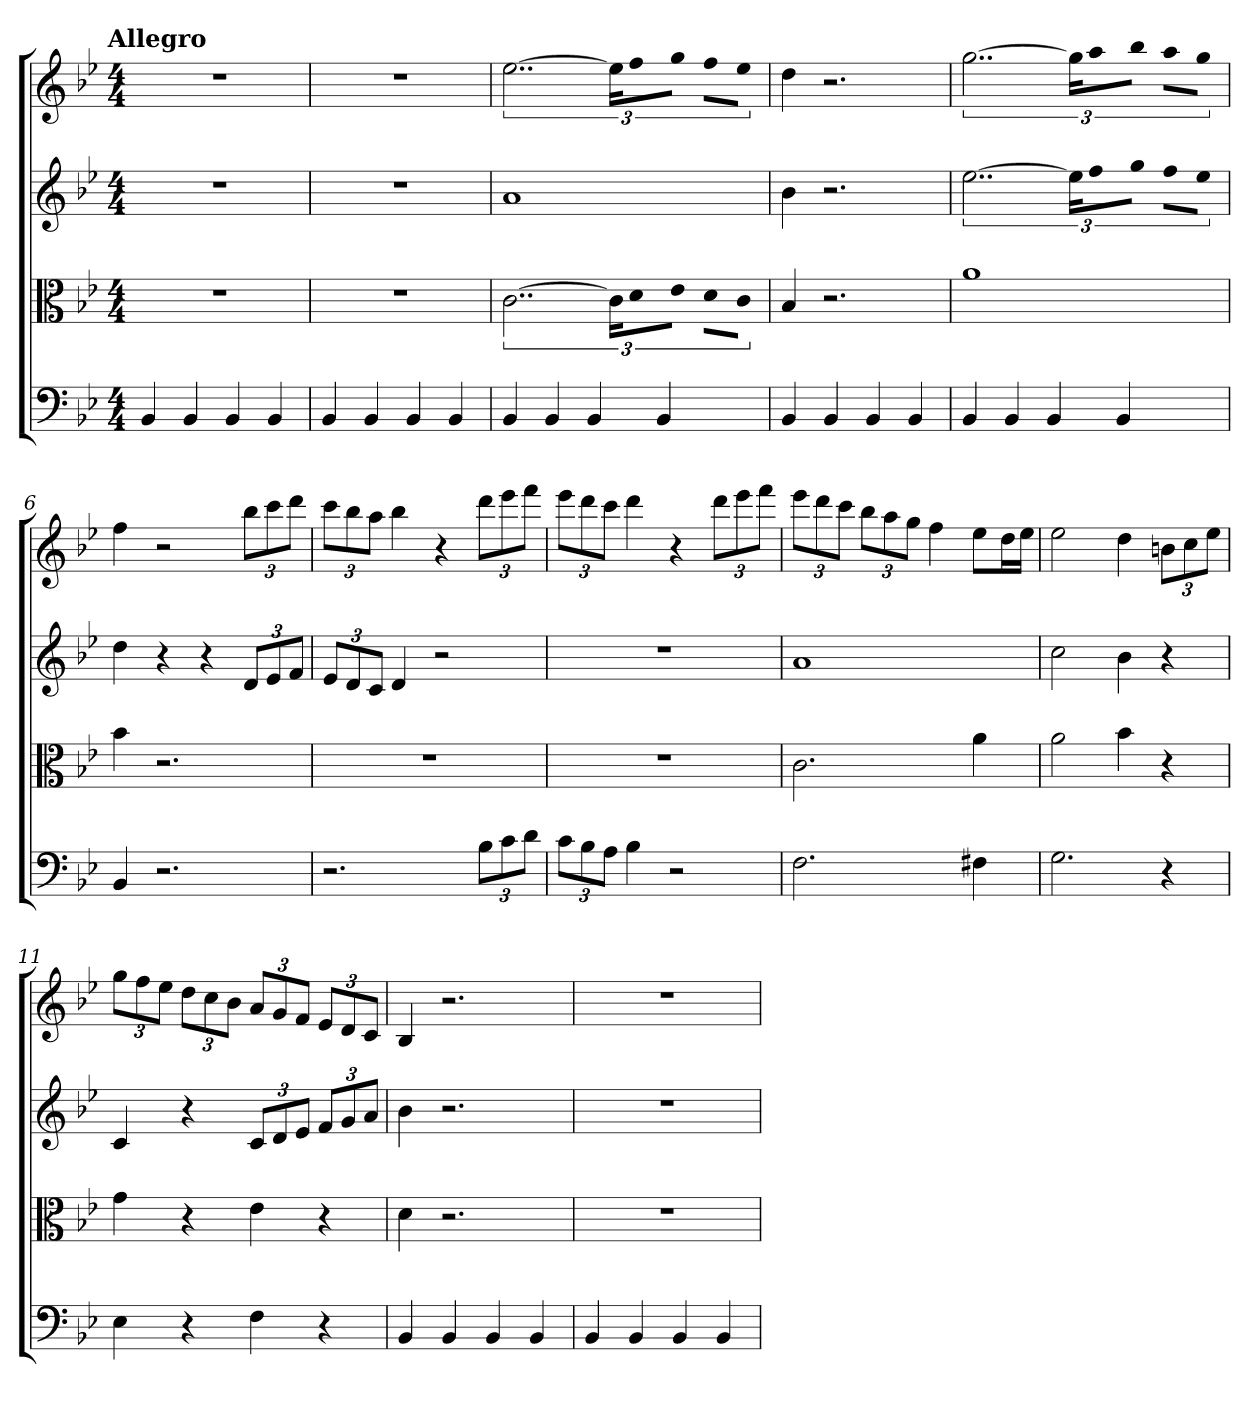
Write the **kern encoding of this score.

**kern	**kern	**kern	**kern
*part4	*part3	*part2	*part1
*staff4	*staff3	*staff2	*staff1
*clefF4	*clefC3	*	*
*k[b-e-]	*k[b-e-]	*k[b-e-]	*k[b-e-]
*B-:	*B-:	*B-:	*B-:
!!LO:TX:omd:t=Allegro
*M4/4	*M4/4	*M4/4	*M4/4
*MM132	*MM132	*MM132	*MM132
=	=	=	=
4BB-	1r	1r	1r
4BB-	.	.	.
4BB-	.	.	.
4BB-	.	.	.
=2	=2	=2	=2
4BB-	1r	1r	1r
4BB-	.	.	.
4BB-	.	.	.
4BB-	.	.	.
=3	=3	=3	=3
4BB-	[3..c	1a	[3..ee-
4BB-	.	.	.
4BB-	.	.	.
.	24c\LL]	.	24ee-LL]
.	16d\	.	16ff
.	16e-\JJ	.	16ggJJ
4BB-	8d\L	.	8ffL
.	8c\J	.	8ee-J
=4	=4	=4	=4
4BB-	4B-	4b-	4dd
4BB-	2.r	2.r	2.r
4BB-	.	.	.
4BB-	.	.	.
=5	=5	=5	=5
4BB-	1a	[3..ee-	[3..gg
4BB-	.	.	.
4BB-	.	.	.
.	.	24ee-LL]	24ggLL]
.	.	16ff	16aa
.	.	16ggJJ	16bb-JJ
4BB-	.	8ffL	8aaL
.	.	8ee-J	8ggJ
=6	=6	=6	=6
4BB-	4b-	4dd	4ff
2.r	2.r	4r	2r
.	.	4r	.
.	.	12dL	12bb-L
.	.	12e-	12ccc
.	.	12fJ	12dddJ
=7	=7	=7	=7
2.r	1r	12e-L	12cccL
.	.	12d	12bb-
.	.	12cJ	12aaJ
.	.	4d	4bb-
.	.	2r	4r
12B-\L	.	.	12dddL
12c\	.	.	12eee-
12d\J	.	.	12fffJ
=8	=8	=8	=8
12c\L	1r	1r	12eee-L
12B-\	.	.	12ddd
12A\J	.	.	12cccJ
4B-	.	.	4ddd
2r	.	.	4r
.	.	.	12dddL
.	.	.	12eee-
.	.	.	12fffJ
=9	=9	=9	=9
2.F	2.c	1a	12eee-L
.	.	.	12ddd
.	.	.	12cccJ
.	.	.	12bb-L
.	.	.	12aa
.	.	.	12ggJ
.	.	.	4ff
4F#X	4a	.	8ee-L
.	.	.	16ddL
.	.	.	16ee-JJ
=10	=10	=10	=10
2.G	2a	2cc	2ee-
.	4b-	4b-	4dd
4r	4r	4r	12bnL
.	.	.	12cc
.	.	.	12ee-J
=11	=11	=11	=11
4E-	4g	4c	12ggL
.	.	.	12ff
.	.	.	12ee-J
4r	4r	4r	12ddL
.	.	.	12cc
.	.	.	12b-J
4F	4e-	12cL	12aL
.	.	12d	12g
.	.	12e-J	12fJ
4r	4r	12fL	12e-L
.	.	12g	12d
.	.	12aJ	12cJ
=12	=12	=12	=12
4BB-	4d	4b-	4B-
4BB-	2.r	2.r	2.r
4BB-	.	.	.
4BB-	.	.	.
=13	=13	=13	=13
4BB-	1r	1r	1r
4BB-	.	.	.
4BB-	.	.	.
4BB-	.	.	.
=	=	=	=
*-	*-	*-	*-
